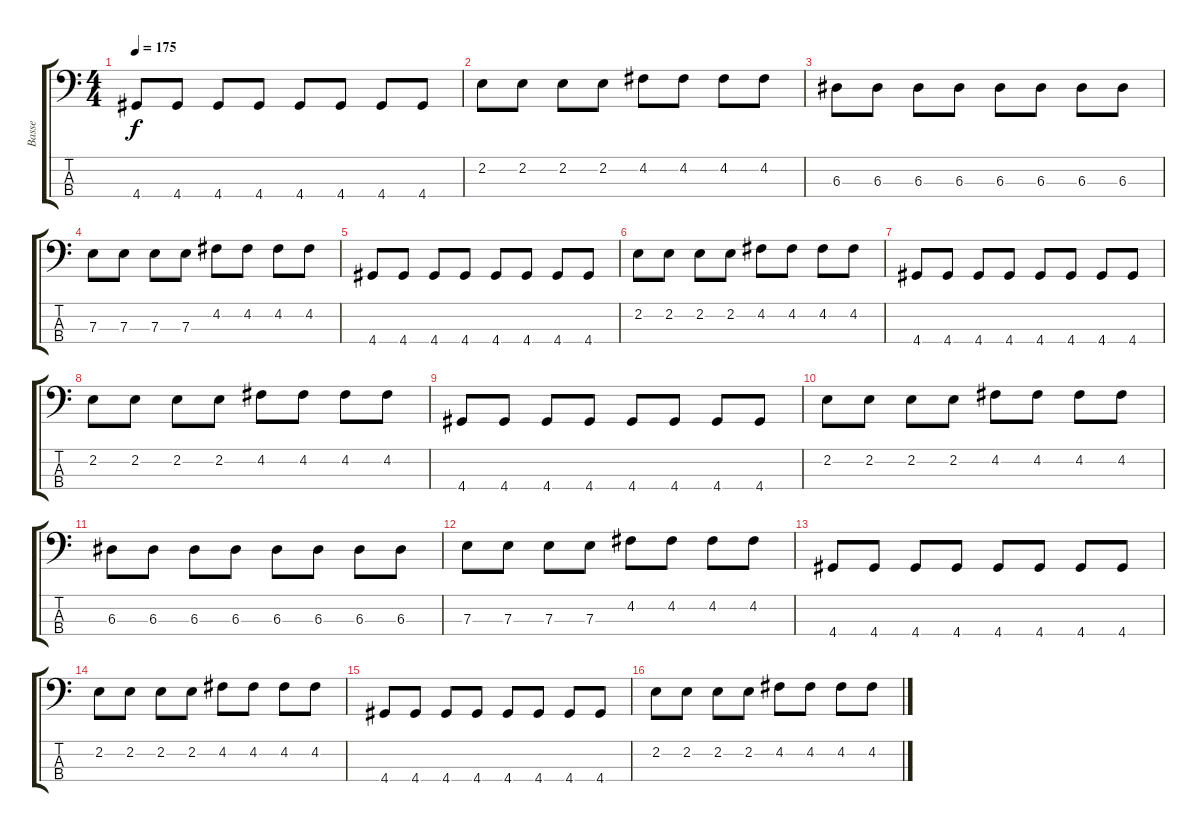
\track ("Basse" "Basse") {instrument electricbassfinger}
\staff {score tabs}
\tuning (G2 D2 A1 E1) {hide}
\ts (4 4)
\tempo 175
\clef f4
\ks c
4.4.8{dy f} 4.4.8 4.4.8 4.4.8 4.4.8 4.4.8 4.4.8 4.4.8 |
2.2.8 2.2.8 2.2.8 2.2.8 4.2.8 4.2.8 4.2.8 4.2.8 |
6.3.8 6.3.8 6.3.8 6.3.8 6.3.8 6.3.8 6.3.8 6.3.8 |
7.3.8 7.3.8 7.3.8 7.3.8 4.2.8 4.2.8 4.2.8 4.2.8 |
4.4.8 4.4.8 4.4.8 4.4.8 4.4.8 4.4.8 4.4.8 4.4.8 |
2.2.8 2.2.8 2.2.8 2.2.8 4.2.8 4.2.8 4.2.8 4.2.8 |
4.4.8 4.4.8 4.4.8 4.4.8 4.4.8 4.4.8 4.4.8 4.4.8 |
2.2.8 2.2.8 2.2.8 2.2.8 4.2.8 4.2.8 4.2.8 4.2.8 |
4.4.8 4.4.8 4.4.8 4.4.8 4.4.8 4.4.8 4.4.8 4.4.8 |
2.2.8 2.2.8 2.2.8 2.2.8 4.2.8 4.2.8 4.2.8 4.2.8 |
6.3.8 6.3.8 6.3.8 6.3.8 6.3.8 6.3.8 6.3.8 6.3.8 |
7.3.8 7.3.8 7.3.8 7.3.8 4.2.8 4.2.8 4.2.8 4.2.8 |
4.4.8 4.4.8 4.4.8 4.4.8 4.4.8 4.4.8 4.4.8 4.4.8 |
2.2.8 2.2.8 2.2.8 2.2.8 4.2.8 4.2.8 4.2.8 4.2.8 |
4.4.8 4.4.8 4.4.8 4.4.8 4.4.8 4.4.8 4.4.8 4.4.8 |
2.2.8 2.2.8 2.2.8 2.2.8 4.2.8 4.2.8 4.2.8 4.2.8
